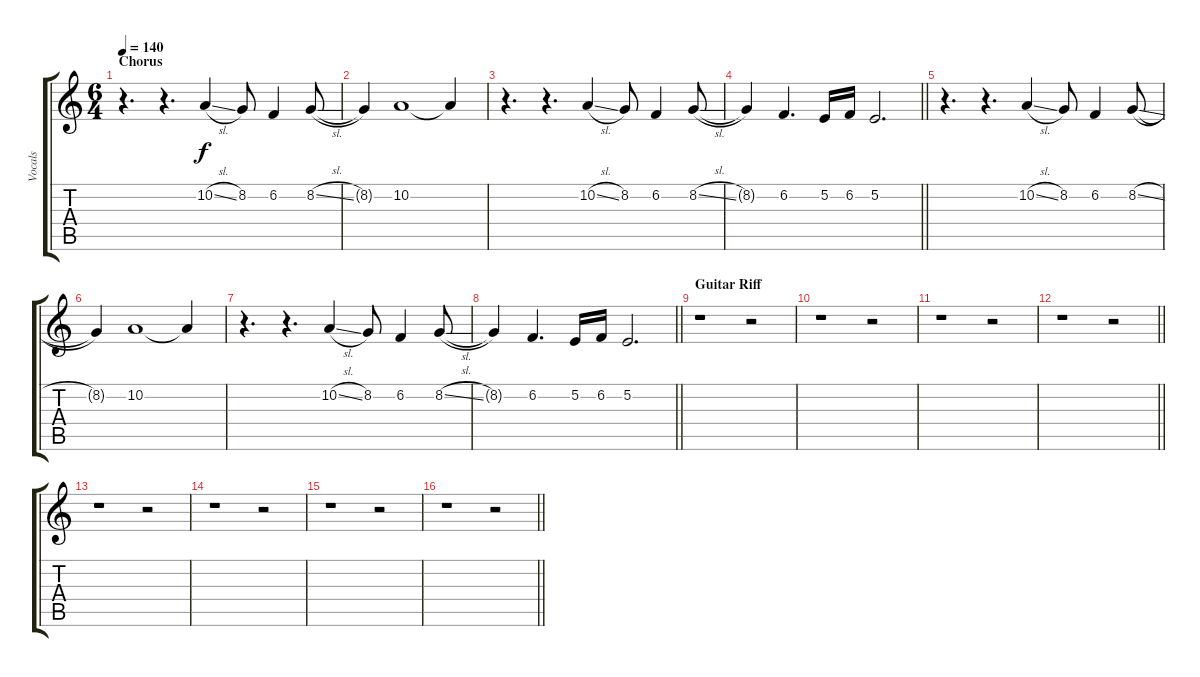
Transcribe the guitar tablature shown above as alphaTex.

\track ("Vocals" "Vocals") {instrument flute}
\staff {score tabs}
\tuning (E4 B3 G3 D3 A2 E2) {hide}
\ts (6 4)
\section ("" "Chorus")
\tempo 140
\clef g2
\ks c
r.4{d dy f volume 12} r.4{d} 10.2{sl}.4 8.2.8 6.2.4 8.2{sl}.8 |
8.2{t}.4 10.2.1 10.2{t}.4 |
r.4{d} r.4{d} 10.2{sl}.4 8.2.8 6.2.4 8.2{sl}.8 |
\barLineRight lightlight
8.2{t}.4 6.2.4{d} 5.2.16 6.2.16 5.2.2{d} |
r.4{d} r.4{d} 10.2{sl}.4 8.2.8 6.2.4 8.2{sl}.8 |
8.2{t}.4 10.2.1 10.2{t}.4 |
r.4{d} r.4{d} 10.2{sl}.4 8.2.8 6.2.4 8.2{sl}.8 |
\barLineRight lightlight
8.2{t}.4 6.2.4{d} 5.2.16 6.2.16 5.2.2{d} |
\section ("" "Guitar Riff")
r.1 r.2 |
r.1 r.2 |
r.1 r.2 |
\barLineRight lightlight
r.1 r.2 |
r.1 r.2 |
r.1 r.2 |
r.1 r.2 |
\barLineRight lightlight
r.1 r.2
